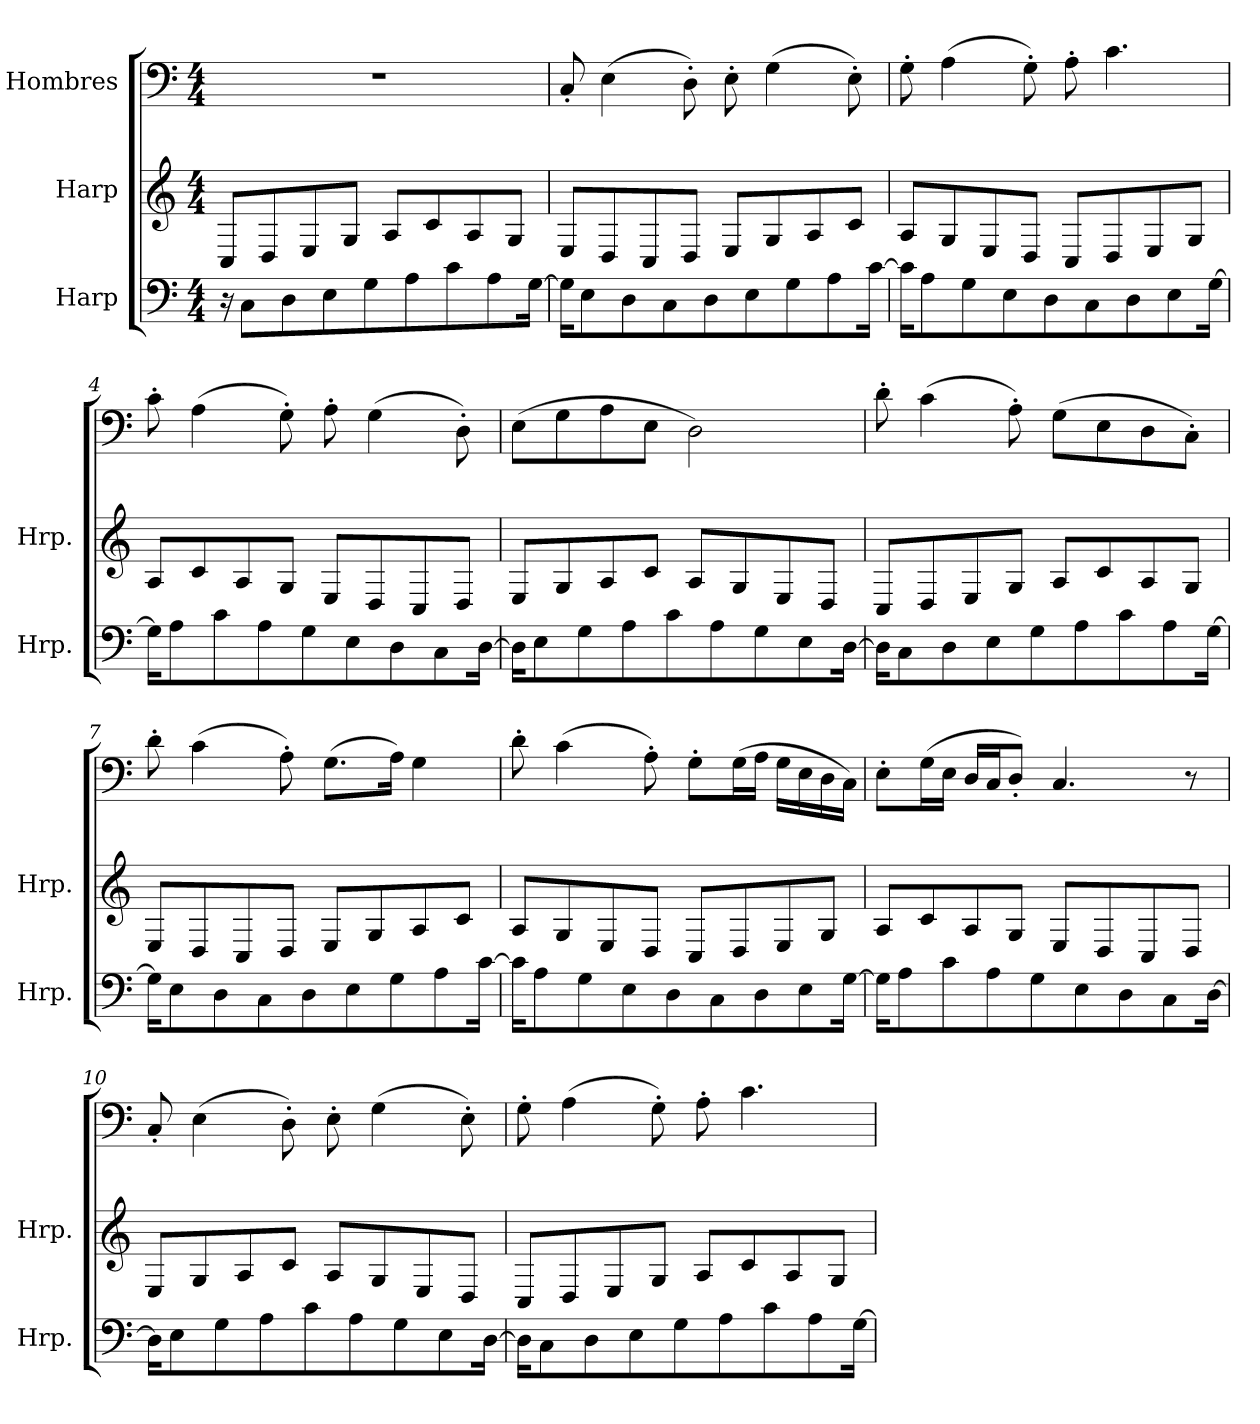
**kern	**kern	**kern
*part3	*part2	*part1
*staff3	*staff2	*staff1
*I"Harp	*I"Harp	*I"Hombres
*I'Hrp.	*I'Hrp.	*
*clefF4	*clefG2	*clefF4
*k[]	*k[]	*k[]
*M4/4	*M4/4	*M4/4
*MM100	*MM100	*MM100
=1	=1	=1
16r	8C/L	1r
8C\L	.	.
.	8D/	.
8D\	.	.
.	8E/	.
8E\	.	.
.	8G/J	.
8G\	.	.
.	8A/L	.
8A\	.	.
.	8c/	.
8c\	.	.
.	8A/	.
8A\	.	.
.	8G/J	.
[16G\Jk	.	.
=2	=2	=2
16G\KL]	8E/L	8C'/
8E\	.	.
.	8D/	(>4E\
8D\	.	.
.	8C/	.
8C\	.	.
.	8D/J	8D'\)
8D\	.	.
.	8E/L	8E'\
8E\	.	.
.	8G/	(>4G\
8G\	.	.
.	8A/	.
8A\	.	.
.	8c/J	8E'\)
[16c\Jk	.	.
=3	=3	=3
16c\KL]	8A/L	8G'\
8A\	.	.
.	8G/	(>4A\
8G\	.	.
.	8E/	.
8E\	.	.
.	8D/J	8G'\)
8D\	.	.
.	8C/L	8A'\
8C\	.	.
.	8D/	4.c\
8D\	.	.
.	8E/	.
8E\	.	.
.	8G/J	.
[16G\Jk	.	.
!!LO:LB:g=z
=4	=4	=4
16G\KL]	8A/L	8c'\
8A\	.	.
.	8c/	(>4A\
8c\	.	.
.	8A/	.
8A\	.	.
.	8G/J	8G'\)
8G\	.	.
.	8E/L	8A'\
8E\	.	.
.	8D/	(>4G\
8D\	.	.
.	8C/	.
8C\	.	.
.	8D/J	8D'\)
[16D\Jk	.	.
!!LO:LB:g=z
=5	=5	=5
16D\KL]	8E/L	(>8E\L
8E\	.	.
.	8G/	8G\
8G\	.	.
.	8A/	8A\
8A\	.	.
.	8c/J	8E\J
8c\	.	.
.	8A/L	2D\)
8A\	.	.
.	8G/	.
8G\	.	.
.	8E/	.
8E\	.	.
.	8D/J	.
[16D\Jk	.	.
=6	=6	=6
16D\KL]	8C/L	8d'\
8C\	.	.
.	8D/	(>4c\
8D\	.	.
.	8E/	.
8E\	.	.
.	8G/J	8A'\)
8G\	.	.
.	8A/L	(>8G\L
8A\	.	.
.	8c/	8E\
8c\	.	.
.	8A/	8D\
8A\	.	.
.	8G/J	8C'\J)
[16G\Jk	.	.
=7	=7	=7
16G\KL]	8E/L	8d'\
8E\	.	.
.	8D/	(>4c\
8D\	.	.
.	8C/	.
8C\	.	.
.	8D/J	8A'\)
8D\	.	.
.	8E/L	(>8.G\L
8E\	.	.
.	8G/	.
8G\	.	16A\Jk)
.	8A/	4G\
8A\	.	.
.	8c/J	.
[16c\Jk	.	.
!!LO:PB:g=z
=8	=8	=8
16c\KL]	8A/L	8d'\
8A\	.	.
.	8G/	(>4c\
8G\	.	.
.	8E/	.
8E\	.	.
.	8D/J	8A'\)
8D\	.	.
.	8C/L	8G'\L
8C\	.	.
.	8D/	(>16G\L
8D\	.	16A\JJ
.	8E/	16G\LL
8E\	.	16E\
.	8G/J	16D\
[16G\Jk	.	16C\JJ)
=9	=9	=9
16G\KL]	8A/L	8E'\L
8A\	.	.
.	8c/	(>16G\L
8c\	.	16E\JJ
.	8A/	16D/LL
8A\	.	16C/J
.	8G/J	8D'/J)
8G\	.	.
.	8E/L	4.C/
8E\	.	.
.	8D/	.
8D\	.	.
.	8C/	.
8C\	.	.
.	8D/J	8r
[16D\Jk	.	.
=10	=10	=10
16D\KL]	8E/L	8C'/
8E\	.	.
.	8G/	(>4E\
8G\	.	.
.	8A/	.
8A\	.	.
.	8c/J	8D'\)
8c\	.	.
.	8A/L	8E'\
8A\	.	.
.	8G/	(>4G\
8G\	.	.
.	8E/	.
8E\	.	.
.	8D/J	8E'\)
[16D\Jk	.	.
!!LO:LB:g=z
=11	=11	=11
16D\KL]	8C/L	8G'\
8C\	.	.
.	8D/	(>4A\
8D\	.	.
.	8E/	.
8E\	.	.
.	8G/J	8G'\)
8G\	.	.
.	8A/L	8A'\
8A\	.	.
.	8c/	4.c\
8c\	.	.
.	8A/	.
8A\	.	.
.	8G/J	.
[16G\Jk	.	.
=	=	=
*-	*-	*-
